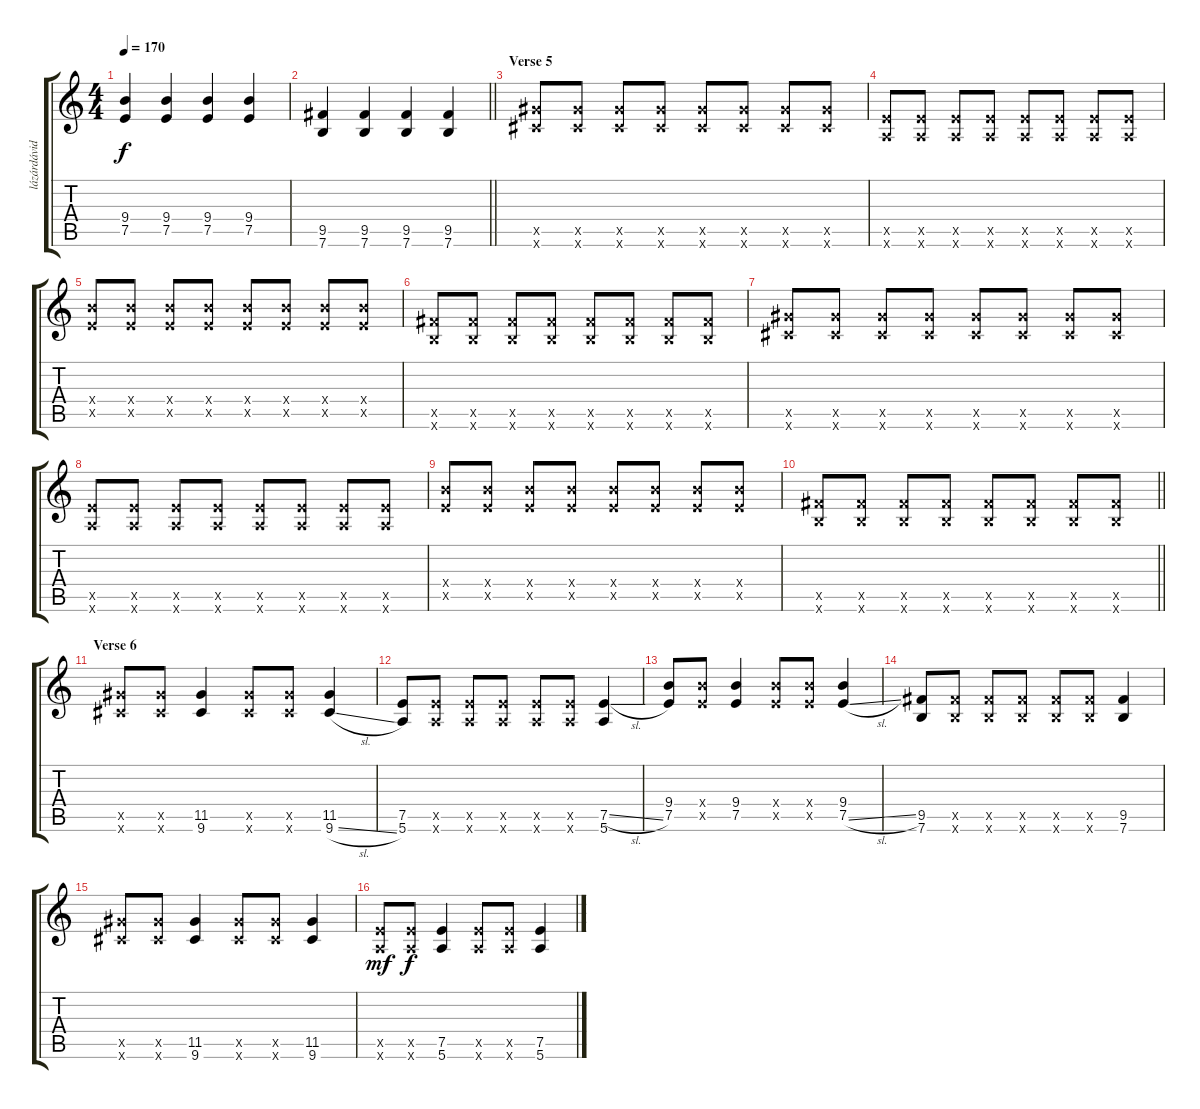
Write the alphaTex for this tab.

\track ("lázárdávid - Gitár 1" "lázárdávid") {instrument distortionguitar}
\staff {score tabs}
\tuning (E4 B3 G3 D3 A2 E2) {hide}
\ts (4 4)
\tempo 170
\clef g2
\ks c
(9.4 7.5).4{dy f} (9.4 7.5).4 (9.4 7.5).4 (9.4 7.5).4 |
\barLineRight lightlight
(9.5 7.6).4 (9.5 7.6).4 (9.5 7.6).4 (9.5 7.6).4 |
\section ("" "Verse 5")
(11.5{x} 9.6{x}).8 (11.5{x} 9.6{x}).8 (11.5{x} 9.6{x}).8 (11.5{x} 9.6{x}).8 (11.5{x} 9.6{x}).8 (11.5{x} 9.6{x}).8 (11.5{x} 9.6{x}).8 (11.5{x} 9.6{x}).8 |
(7.5{x} 5.6{x}).8 (7.5{x} 5.6{x}).8 (7.5{x} 5.6{x}).8 (7.5{x} 5.6{x}).8 (7.5{x} 5.6{x}).8 (7.5{x} 5.6{x}).8 (7.5{x} 5.6{x}).8 (7.5{x} 5.6{x}).8 |
(9.4{x} 7.5{x}).8 (9.4{x} 7.5{x}).8 (9.4{x} 7.5{x}).8 (9.4{x} 7.5{x}).8 (9.4{x} 7.5{x}).8 (9.4{x} 7.5{x}).8 (9.4{x} 7.5{x}).8 (9.4{x} 7.5{x}).8 |
(9.5{x} 7.6{x}).8 (9.5{x} 7.6{x}).8 (9.5{x} 7.6{x}).8 (9.5{x} 7.6{x}).8 (9.5{x} 7.6{x}).8 (9.5{x} 7.6{x}).8 (9.5{x} 7.6{x}).8 (9.5{x} 7.6{x}).8 |
(11.5{x} 9.6{x}).8 (11.5{x} 9.6{x}).8 (11.5{x} 9.6{x}).8 (11.5{x} 9.6{x}).8 (11.5{x} 9.6{x}).8 (11.5{x} 9.6{x}).8 (11.5{x} 9.6{x}).8 (11.5{x} 9.6{x}).8 |
(7.5{x} 5.6{x}).8 (7.5{x} 5.6{x}).8 (7.5{x} 5.6{x}).8 (7.5{x} 5.6{x}).8 (7.5{x} 5.6{x}).8 (7.5{x} 5.6{x}).8 (7.5{x} 5.6{x}).8 (7.5{x} 5.6{x}).8 |
(9.4{x} 7.5{x}).8 (9.4{x} 7.5{x}).8 (9.4{x} 7.5{x}).8 (9.4{x} 7.5{x}).8 (9.4{x} 7.5{x}).8 (9.4{x} 7.5{x}).8 (9.4{x} 7.5{x}).8 (9.4{x} 7.5{x}).8 |
\barLineRight lightlight
(9.5{x} 7.6{x}).8 (9.5{x} 7.6{x}).8 (9.5{x} 7.6{x}).8 (9.5{x} 7.6{x}).8 (9.5{x} 7.6{x}).8 (9.5{x} 7.6{x}).8 (9.5{x} 7.6{x}).8 (9.5{x} 7.6{x}).8 |
\section ("" "Verse 6")
(11.5{x} 9.6{x}).8 (11.5{x} 9.6{x}).8 (11.5 9.6).4 (11.5{x} 9.6{x}).8 (11.5{x} 9.6{x}).8 (11.5 9.6{sl}).4 |
(7.5 5.6).8 (7.5{x} 5.6{x}).8 (7.5{x} 5.6{x}).8 (7.5{x} 5.6{x}).8 (7.5{x} 5.6{x}).8 (7.5{x} 5.6{x}).8 (7.5{sl} 5.6).4 |
(9.4 7.5).8 (9.4{x} 7.5{x}).8 (9.4 7.5).4 (9.4{x} 7.5{x}).8 (9.4{x} 7.5{x}).8 (9.4 7.5{sl}).4 |
(9.5 7.6).8 (9.5{x} 7.6{x}).8 (9.5{x} 7.6{x}).8 (9.5{x} 7.6{x}).8 (9.5{x} 7.6{x}).8 (9.5{x} 7.6{x}).8 (9.5 7.6).4 |
(11.5{x} 9.6{x}).8 (11.5{x} 9.6{x}).8 (11.5 9.6).4 (11.5{x} 9.6{x}).8 (11.5{x} 9.6{x}).8 (11.5 9.6).4 |
(7.5{x} 5.6{x}).8{dy mf} (7.5{x} 5.6{x}).8{dy f} (7.5 5.6).4 (7.5{x} 5.6{x}).8 (7.5{x} 5.6{x}).8 (7.5 5.6).4
